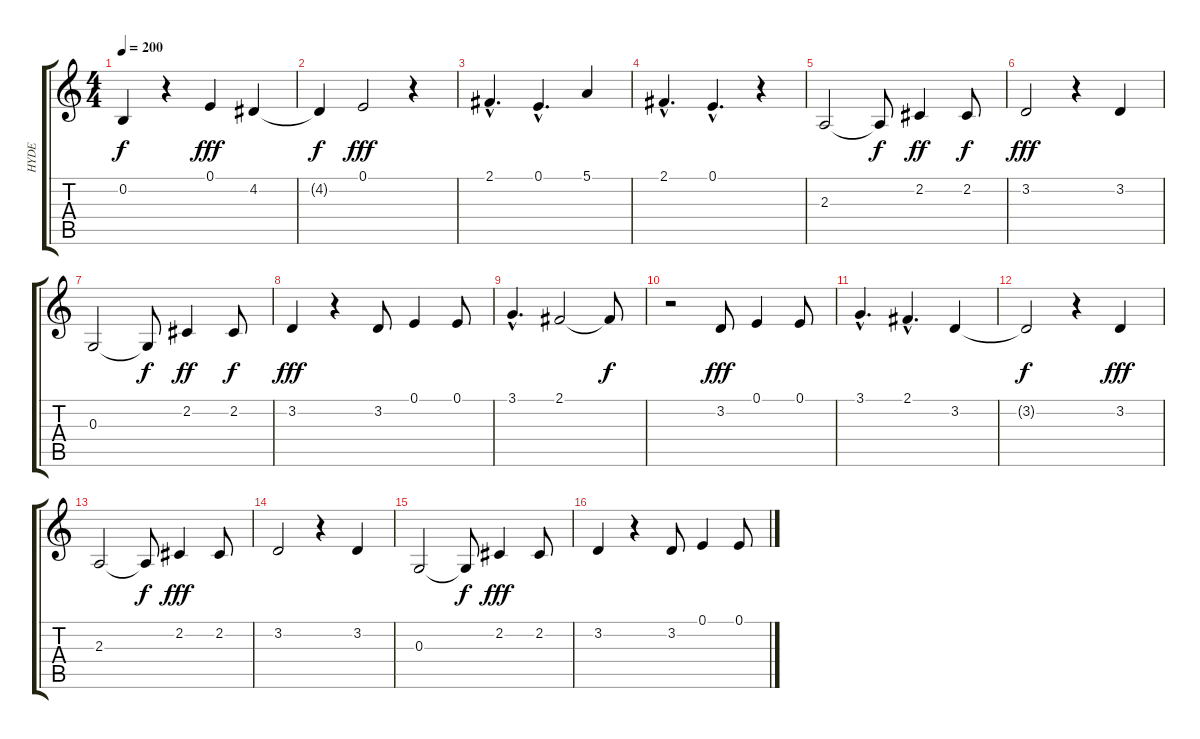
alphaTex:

\track ("HYDE" "HYDE") {instrument sopranosax}
\staff {score tabs}
\tuning (E4 B3 G3 D3 A2 E2) {hide}
\ts (4 4)
\tempo 200
\clef g2
\ks c
0.2{t}.4{dy f} r.4 0.1.4{dy fff} 4.2.4 |
4.2{t}.4{dy f} 0.1.2{dy fff} r.4 |
2.1{hac}.4{d} 0.1{hac}.4{d} 5.1.4 |
2.1{hac}.4{d} 0.1{hac}.4{d} r.4 |
2.3.2 2.3{t}.8{dy f} 2.2.4{dy ff} 2.2.8{dy f} |
3.2.2{dy fff} r.4 3.2.4 |
0.3.2 0.3{t}.8{dy f} 2.2.4{dy ff} 2.2.8{dy f} |
3.2.4{dy fff} r.4 3.2.8 0.1.4 0.1.8 |
3.1{hac}.4{d} 2.1.2 2.1{t}.8{dy f} |
r.2 3.2.8{dy fff} 0.1.4 0.1.8 |
3.1{hac}.4{d} 2.1{hac}.4{d} 3.2.4 |
3.2{t}.2{dy f} r.4 3.2.4{dy fff} |
2.3.2 2.3{t}.8{dy f} 2.2.4{dy fff} 2.2.8 |
3.2.2 r.4 3.2.4 |
0.3.2 0.3{t}.8{dy f} 2.2.4{dy fff} 2.2.8 |
3.2.4 r.4 3.2.8 0.1.4 0.1.8
